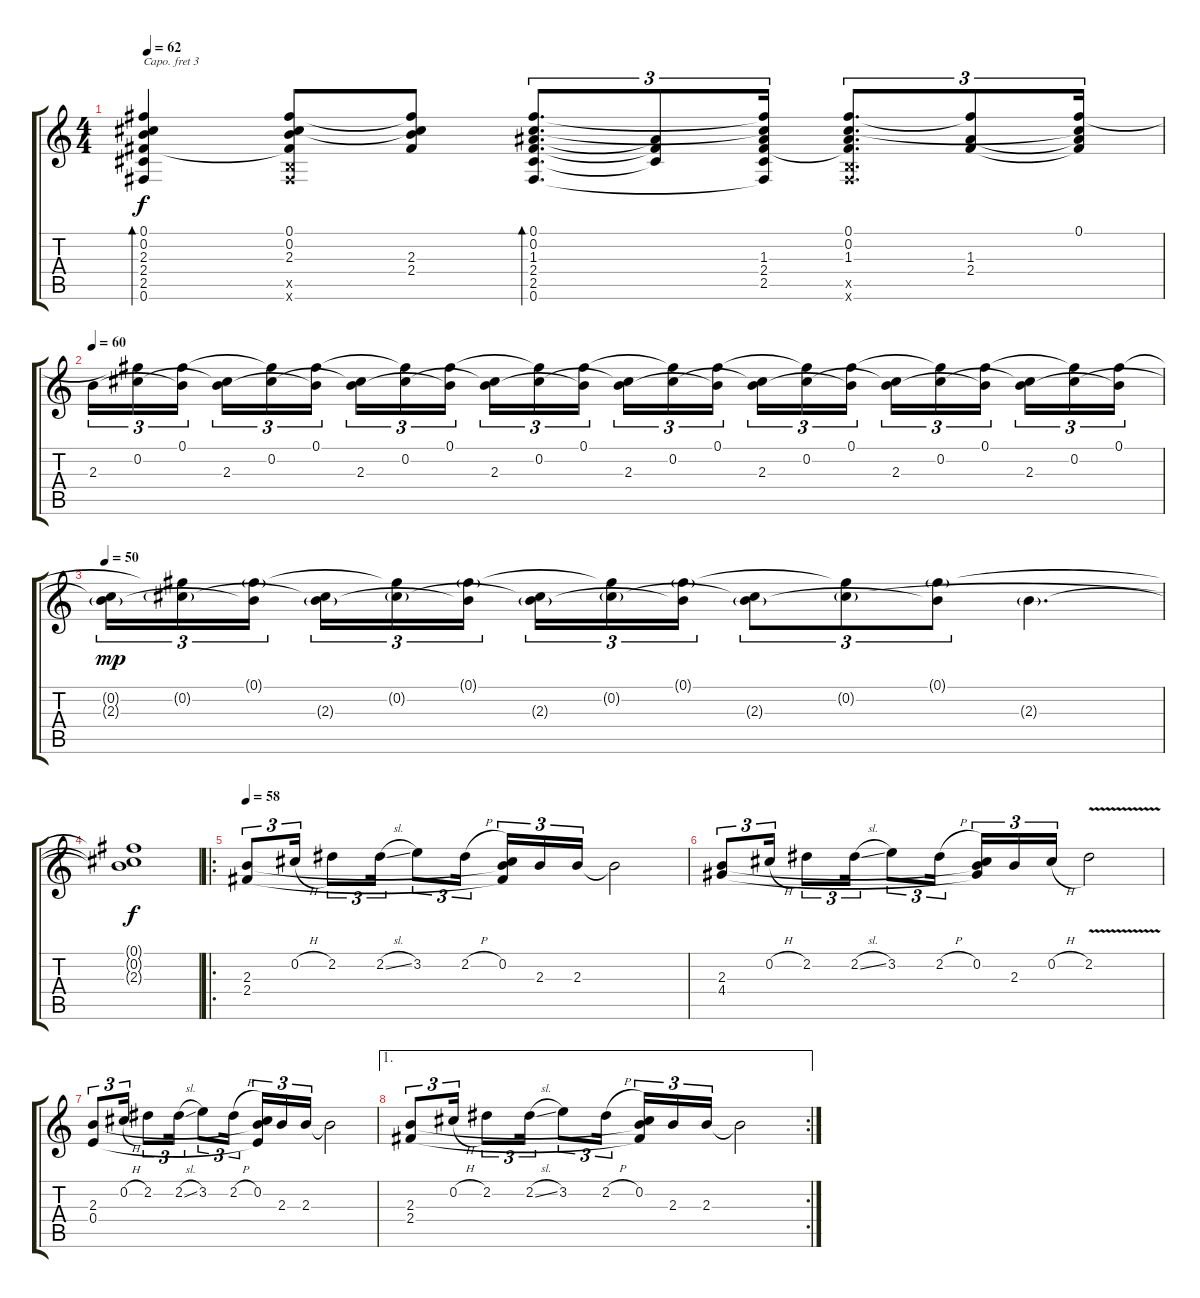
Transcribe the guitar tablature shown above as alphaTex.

\track "" {instrument acousticguitarsteel}
\staff {score tabs}
\capo 3
\tuning (Eb4 Bb3 Gb3 Db3 Ab2 Eb2) {hide}
\ts (4 4)
\tempo 62
\clef g2
\ks c
(0.1 0.2 2.3 2.4 2.5 0.6).4{bd 60 dy f} (0.1 0.2 2.3 2.4{t} 0.5{x} 0.6{x}).8 (0.1{t} 0.2{t} 2.3 2.4).8 (0.1 0.2 1.3 2.4 2.5 0.6).8{d tu (3 2) bd 60} (1.3{t} 2.4{t} 2.5{t}).8{tu (3 2)} (0.1{t} 0.2{t} 1.3 2.4 2.5 0.6{t}).16{tu (3 2)} (0.1 0.2 1.3 2.4{t} 0.5{x} 0.6{x}).8{d tu (3 2)} (0.1{t} 1.3 2.4).8{tu (3 2)} (0.1 0.2{t} 1.3{t} 2.4{t}).16{tu (3 2)} |
\tempo 60
2.3.16{tu (3 2)} (0.1{t} 0.2).16{tu (3 2)} (0.1 2.3{t}).16{tu (3 2) beam splitsecondary} (0.2{t} 2.3).16{tu (3 2)} (0.1{t} 0.2).16{tu (3 2)} (0.1 2.3{t}).16{tu (3 2)} (0.2{t} 2.3).16{tu (3 2)} (0.1{t} 0.2).16{tu (3 2)} (0.1 2.3{t}).16{tu (3 2) beam splitsecondary} (0.2{t} 2.3).16{tu (3 2)} (0.1{t} 0.2).16{tu (3 2)} (0.1 2.3{t}).16{tu (3 2)} (0.2{t} 2.3).16{tu (3 2)} (0.1{t} 0.2).16{tu (3 2)} (0.1 2.3{t}).16{tu (3 2) beam splitsecondary} (0.2{t} 2.3).16{tu (3 2)} (0.1{t} 0.2).16{tu (3 2)} (0.1 2.3{t}).16{tu (3 2)} (0.2{t} 2.3).16{tu (3 2)} (0.1{t} 0.2).16{tu (3 2)} (0.1 2.3{t}).16{tu (3 2) beam splitsecondary} (0.2{t} 2.3).16{tu (3 2)} (0.1{t} 0.2).16{tu (3 2)} (0.1 2.3{t}).16{tu (3 2)} |
\tempo 50
(0.2{t} 2.3{g}).16{tu (3 2) dy mp} (0.1{t} 0.2{g}).16{tu (3 2)} (0.1{g} 2.3{t}).16{tu (3 2) beam splitsecondary} (0.2{t} 2.3{g}).16{tu (3 2)} (0.1{t} 0.2{g}).16{tu (3 2)} (0.1{g} 2.3{t}).16{tu (3 2)} (0.2{t} 2.3{g}).16{tu (3 2)} (0.1{t} 0.2{g}).16{tu (3 2)} (0.1{g} 2.3{t}).16{tu (3 2)} (0.2{t} 2.3{g}).8{tu (3 2)} (0.1{t} 0.2{g}).8{tu (3 2)} (0.1{g} 2.3{t}).8{tu (3 2)} 2.3{g}.4{d} |
(0.1{t} 0.2{t} 2.3{t}).1{dy f} |
\ro
\tempo 58
(2.3 2.4).8{tu (3 2)} 0.2{h}.16{tu (3 2)} 2.2.8{tu (3 2)} 2.2{sl}.16{tu (3 2)} 3.2.8{tu (3 2)} 2.2{h}.16{tu (3 2) beam splitsecondary} (0.2 2.3{t} 2.4{t}).16{tu (3 2)} 2.3.16{tu (3 2)} 2.3.16{tu (3 2)} 2.3{t}.2 |
(2.3 4.4).8{tu (3 2)} 0.2{h}.16{tu (3 2)} 2.2.8{tu (3 2)} 2.2{sl}.16{tu (3 2)} 3.2.8{tu (3 2)} 2.2{h}.16{tu (3 2) beam splitsecondary} (0.2 2.3{t} 4.4{t}).16{tu (3 2)} 2.3.16{tu (3 2)} 0.2{h}.16{tu (3 2)} 2.2{v}.2 |
(2.3 0.4).8{tu (3 2)} 0.2{h}.16{tu (3 2)} 2.2.8{tu (3 2)} 2.2{sl}.16{tu (3 2)} 3.2.8{tu (3 2)} 2.2{h}.16{tu (3 2) beam splitsecondary} (0.2 2.3{t} 0.4{t}).16{tu (3 2)} 2.3.16{tu (3 2)} 2.3.16{tu (3 2)} 2.3{t}.2 |
\ae 1
\rc 2
(2.3 2.4).8{tu (3 2)} 0.2{h}.16{tu (3 2)} 2.2.8{tu (3 2)} 2.2{sl}.16{tu (3 2)} 3.2.8{tu (3 2)} 2.2{h}.16{tu (3 2) beam splitsecondary} (0.2 2.3{t} 2.4{t}).16{tu (3 2)} 2.3.16{tu (3 2)} 2.3.16{tu (3 2)} 2.3{t}.2
